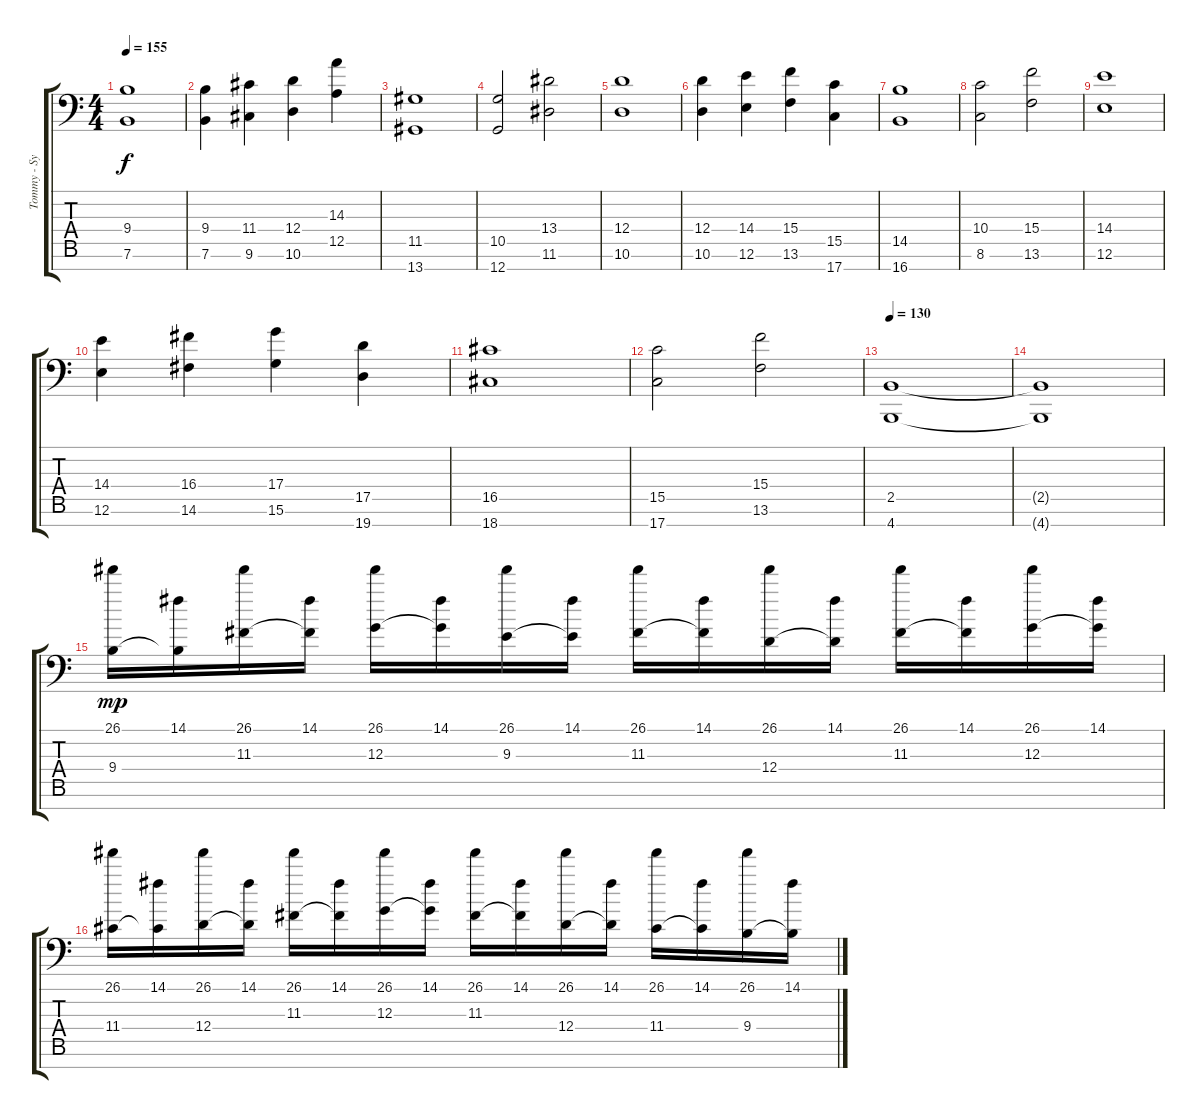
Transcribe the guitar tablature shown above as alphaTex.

\track ("Tommy - Synth" "Tommy - Sy") {instrument harpsichord}
\staff {score tabs}
\tuning (E4 B3 G3 D3 A2 E2 G1) {hide}
\ts (4 4)
\tempo 155
\clef f4
\ks c
(9.4 7.6).1{dy f} |
(9.4 7.6).4 (11.4 9.6).4 (12.4 10.6).4 (14.3 12.5).4 |
(11.5 13.7).1 |
(10.5 12.7).2 (13.4 11.6).2 |
(12.4 10.6).1 |
(12.4 10.6).4 (14.4 12.6).4 (15.4 13.6).4 (15.5 17.7).4 |
(14.5 16.7).1 |
(10.4 8.6).2 (15.4 13.6).2 |
(14.4 12.6).1 |
(14.4 12.6).4 (16.4 14.6).4 (17.4 15.6).4 (17.5 19.7).4 |
(16.5 18.7).1 |
(15.5 17.7).2 (15.4 13.6).2 |
\tempo 130
(2.5 4.7).1 |
(2.5{t} 4.7{t}).1 |
(26.1 9.4).16{dy mp} (14.1 9.4{t}).16 (26.1 11.3).16 (14.1 11.3{t}).16 (26.1 12.3).16 (14.1 12.3{t}).16 (26.1 9.3).16 (14.1 9.3{t}).16 (26.1 11.3).16 (14.1 11.3{t}).16 (26.1 12.4).16 (14.1 12.4{t}).16 (26.1 11.3).16 (14.1 11.3{t}).16 (26.1 12.3).16 (14.1 12.3{t}).16 |
(26.1 11.4).16 (14.1 11.4{t}).16 (26.1 12.4).16 (14.1 12.4{t}).16 (26.1 11.3).16 (14.1 11.3{t}).16 (26.1 12.3).16 (14.1 12.3{t}).16 (26.1 11.3).16 (14.1 11.3{t}).16 (26.1 12.4).16 (14.1 12.4{t}).16 (26.1 11.4).16 (14.1 11.4{t}).16 (26.1 9.4).16 (14.1 9.4{t}).16
